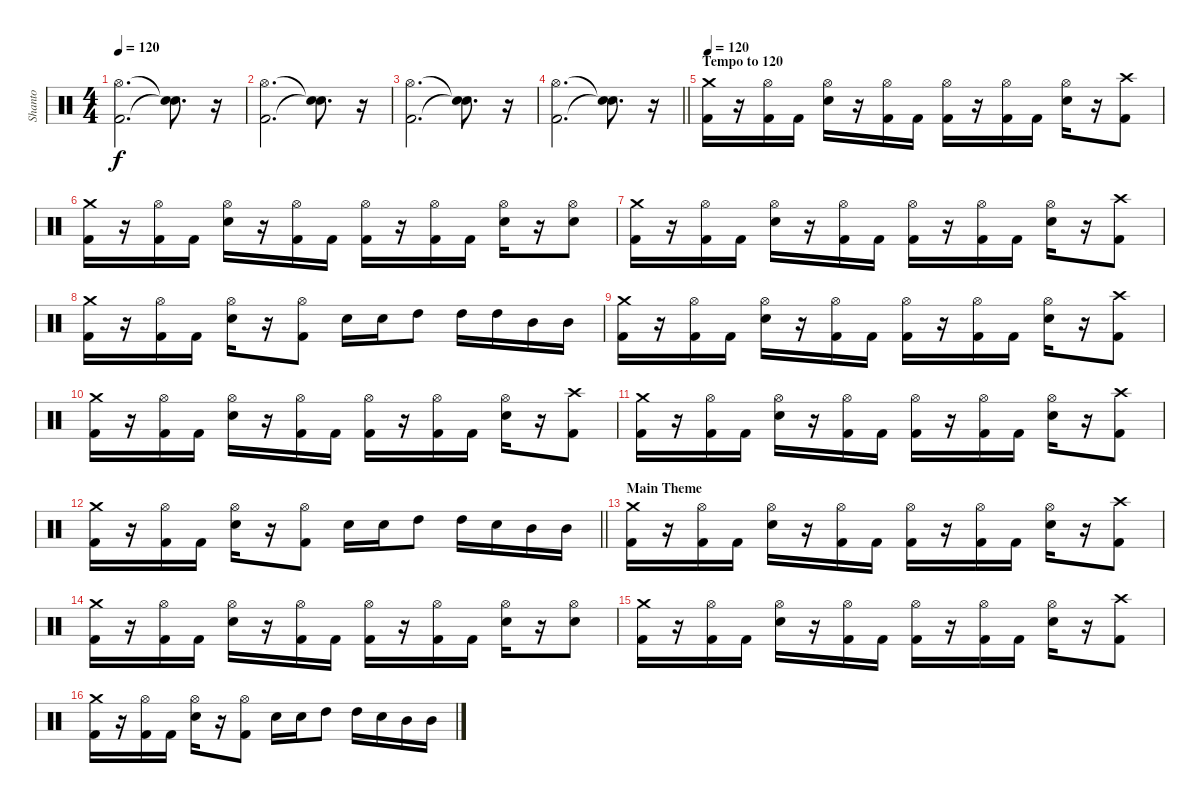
\track ("Shanto" "Shanto") {instrument percussion}
\staff {score}
\articulation defaults
\ts (4 4)
\tempo 120
\clef neutral
\ks c
("Kick (hit) 2" "Hi-Hat (open)").2{d dy f} ("Snare (hit)"{t} "Snare (hit)"{t}).8{d} r.16 |
("Kick (hit) 2" "Hi-Hat (open)").2{d} ("Snare (hit)"{t} "Snare (hit)"{t}).8{d} r.16 |
("Kick (hit) 2" "Hi-Hat (open)").2{d} ("Snare (hit)"{t} "Snare (hit)"{t}).8{d} r.16 |
\barLineRight lightlight
("Kick (hit) 2" "Hi-Hat (open)").2{d} ("Snare (hit)"{t} "Snare (hit)"{t}).8{d} r.16 |
\section ("" "Tempo to 120")
\tempo 120
("Crash medium (hit)" "Kick (hit) 2").16 r.16 ("Hi-Hat (open)" "Kick (hit) 2").16 "Kick (hit) 2".16 ("Hi-Hat (open)" "Snare (hit) 2").16 r.16 ("Hi-Hat (open)" "Kick (hit) 2").16 "Kick (hit) 2".16 ("Hi-Hat (open)" "Kick (hit) 2").16 r.16 ("Hi-Hat (open)" "Kick (hit) 2").16 "Kick (hit) 2".16 ("Hi-Hat (open)" "Snare (hit) 2").16 r.16 ("Crash high (hit)" "Kick (hit) 2").8 |
("Crash medium (hit)" "Kick (hit) 2").16 r.16 ("Hi-Hat (open)" "Kick (hit) 2").16 "Kick (hit) 2".16 ("Hi-Hat (open)" "Snare (hit) 2").16 r.16 ("Hi-Hat (open)" "Kick (hit) 2").16 "Kick (hit) 2".16 ("Hi-Hat (open)" "Kick (hit) 2").16 r.16 ("Hi-Hat (open)" "Kick (hit) 2").16 "Kick (hit) 2".16 ("Hi-Hat (open)" "Snare (hit) 2").16 r.16 ("Hi-Hat (open)" "Snare (hit) 2").8 |
("Crash medium (hit)" "Kick (hit) 2").16 r.16 ("Hi-Hat (open)" "Kick (hit) 2").16 "Kick (hit) 2".16 ("Hi-Hat (open)" "Snare (hit) 2").16 r.16 ("Hi-Hat (open)" "Kick (hit) 2").16 "Kick (hit) 2".16 ("Hi-Hat (open)" "Kick (hit) 2").16 r.16 ("Hi-Hat (open)" "Kick (hit) 2").16 "Kick (hit) 2".16 ("Hi-Hat (open)" "Snare (hit) 2").16 r.16 ("Crash high (hit)" "Kick (hit) 2").8 |
("Crash medium (hit)" "Kick (hit) 2").16 r.16 ("Hi-Hat (open)" "Kick (hit) 2").16 "Kick (hit) 2".16 ("Hi-Hat (open)" "Snare (hit) 2").16 r.16 ("Hi-Hat (open)" "Kick (hit) 2").8 "Snare (hit) 2".16 "Snare (hit) 2".16 "High Tom (hit)".8 "High Tom (hit)".16 "High Tom (hit)".16 "Mid Tom (hit)".16 "Mid Tom (hit)".16 |
("Crash medium (hit)" "Kick (hit) 2").16 r.16 ("Hi-Hat (open)" "Kick (hit) 2").16 "Kick (hit) 2".16 ("Hi-Hat (open)" "Snare (hit) 2").16 r.16 ("Hi-Hat (open)" "Kick (hit) 2").16 "Kick (hit) 2".16 ("Hi-Hat (open)" "Kick (hit) 2").16 r.16 ("Hi-Hat (open)" "Kick (hit) 2").16 "Kick (hit) 2".16 ("Hi-Hat (open)" "Snare (hit) 2").16 r.16 ("Crash high (hit)" "Kick (hit) 2").8 |
("Crash medium (hit)" "Kick (hit) 2").16 r.16 ("Hi-Hat (open)" "Kick (hit) 2").16 "Kick (hit) 2".16 ("Hi-Hat (open)" "Snare (hit) 2").16 r.16 ("Hi-Hat (open)" "Kick (hit) 2").16 "Kick (hit) 2".16 ("Hi-Hat (open)" "Kick (hit) 2").16 r.16 ("Hi-Hat (open)" "Kick (hit) 2").16 "Kick (hit) 2".16 ("Hi-Hat (open)" "Snare (hit) 2").16 r.16 ("Crash high (hit)" "Kick (hit) 2").8 |
("Crash medium (hit)" "Kick (hit) 2").16 r.16 ("Hi-Hat (open)" "Kick (hit) 2").16 "Kick (hit) 2".16 ("Hi-Hat (open)" "Snare (hit) 2").16 r.16 ("Hi-Hat (open)" "Kick (hit) 2").16 "Kick (hit) 2".16 ("Hi-Hat (open)" "Kick (hit) 2").16 r.16 ("Hi-Hat (open)" "Kick (hit) 2").16 "Kick (hit) 2".16 ("Hi-Hat (open)" "Snare (hit) 2").16 r.16 ("Crash high (hit)" "Kick (hit) 2").8 |
\barLineRight lightlight
("Crash medium (hit)" "Kick (hit) 2").16 r.16 ("Hi-Hat (open)" "Kick (hit) 2").16 "Kick (hit) 2".16 ("Hi-Hat (open)" "Snare (hit) 2").16 r.16 ("Hi-Hat (open)" "Kick (hit) 2").8 "Snare (hit) 2".16 "Snare (hit) 2".16 "High Tom (hit)".8 "High Tom (hit)".16 "Snare (hit) 2".16 "Mid Tom (hit)".16 "Mid Tom (hit)".16 |
\section ("" "Main Theme")
("Crash medium (hit)" "Kick (hit) 2").16 r.16 ("Hi-Hat (open)" "Kick (hit) 2").16 "Kick (hit) 2".16 ("Hi-Hat (open)" "Snare (hit) 2").16 r.16 ("Hi-Hat (open)" "Kick (hit) 2").16 "Kick (hit) 2".16 ("Hi-Hat (open)" "Kick (hit) 2").16 r.16 ("Hi-Hat (open)" "Kick (hit) 2").16 "Kick (hit) 2".16 ("Hi-Hat (open)" "Snare (hit) 2").16 r.16 ("Crash high (hit)" "Kick (hit) 2").8 |
("Crash medium (hit)" "Kick (hit) 2").16 r.16 ("Hi-Hat (open)" "Kick (hit) 2").16 "Kick (hit) 2".16 ("Hi-Hat (open)" "Snare (hit) 2").16 r.16 ("Hi-Hat (open)" "Kick (hit) 2").16 "Kick (hit) 2".16 ("Hi-Hat (open)" "Kick (hit) 2").16 r.16 ("Hi-Hat (open)" "Kick (hit) 2").16 "Kick (hit) 2".16 ("Hi-Hat (open)" "Snare (hit) 2").16 r.16 ("Hi-Hat (open)" "Snare (hit) 2").8 |
("Crash medium (hit)" "Kick (hit) 2").16 r.16 ("Hi-Hat (open)" "Kick (hit) 2").16 "Kick (hit) 2".16 ("Hi-Hat (open)" "Snare (hit) 2").16 r.16 ("Hi-Hat (open)" "Kick (hit) 2").16 "Kick (hit) 2".16 ("Hi-Hat (open)" "Kick (hit) 2").16 r.16 ("Hi-Hat (open)" "Kick (hit) 2").16 "Kick (hit) 2".16 ("Hi-Hat (open)" "Snare (hit) 2").16 r.16 ("Crash high (hit)" "Kick (hit) 2").8 |
("Crash medium (hit)" "Kick (hit) 2").16 r.16 ("Hi-Hat (open)" "Kick (hit) 2").16 "Kick (hit) 2".16 ("Hi-Hat (open)" "Snare (hit) 2").16 r.16 ("Hi-Hat (open)" "Kick (hit) 2").8 "Snare (hit) 2".16 "Snare (hit) 2".16 "High Tom (hit)".8 "High Tom (hit)".16 "Snare (hit) 2".16 "Mid Tom (hit)".16 "Mid Tom (hit)".16
